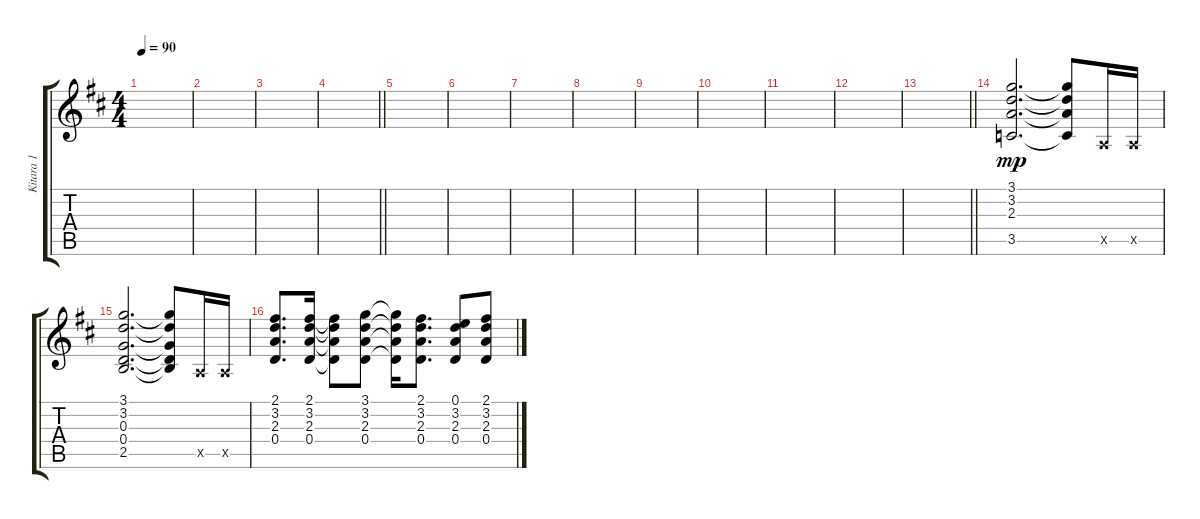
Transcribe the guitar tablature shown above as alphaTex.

\track ("Kitara 1" "Kitara 1") {instrument distortionguitar}
\staff {score tabs}
\tuning (E4 B3 G3 D3 A2 E2) {hide}
\ts (4 4)
\tempo 90
\clef g2
\ks d
|
|
|
\barLineRight lightlight
|
|
|
|
|
|
|
|
|
\barLineRight lightlight
|
(3.1 3.2 2.3 3.5).2{d dy mp} (3.1{t} 3.2{t} 2.3{t} 3.5{t}).8 0.5{x}.16 0.5{x}.16 |
(3.1 3.2 0.3 0.4 2.5).2{d} (3.1{t} 3.2{t} 0.3{t} 0.4{t} 2.5{t}).8 0.5{x}.16 0.5{x}.16 |
(2.1 3.2 2.3 0.4).8{d} (2.1 3.2 2.3 0.4).16 (2.1{t} 3.2{t} 2.3{t} 0.4{t}).8 (3.1 3.2 2.3 0.4).8 (3.1{t} 3.2{t} 2.3{t} 0.4{t}).16 (2.1 3.2 2.3 0.4).8{d} (0.1 3.2 2.3 0.4).8 (2.1 3.2 2.3 0.4).8
